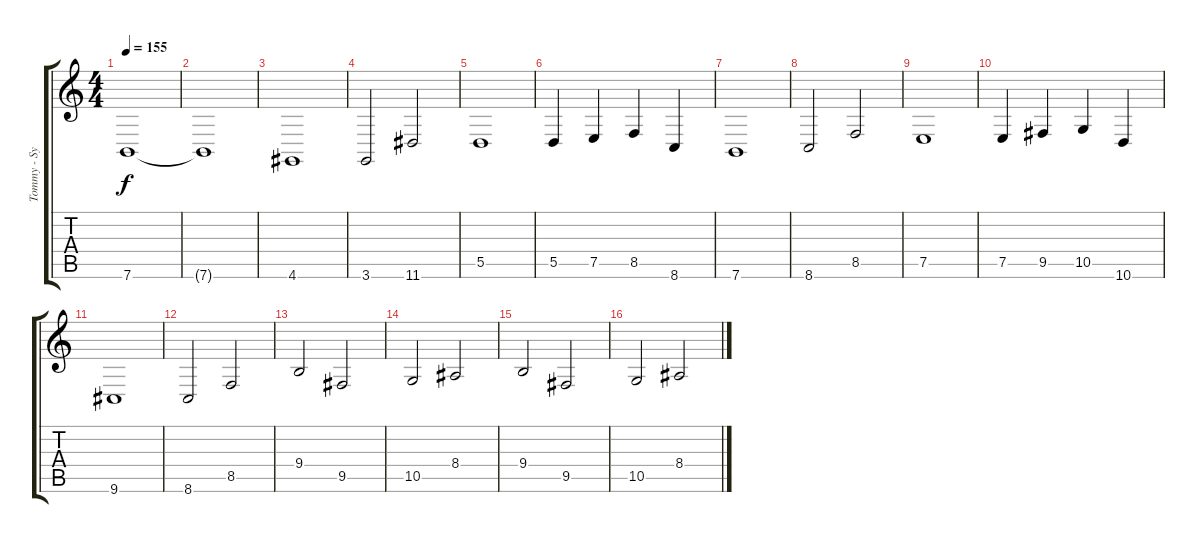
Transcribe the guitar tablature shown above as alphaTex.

\track ("Tommy - Synth" "Tommy - Sy") {instrument choiraahs}
\staff {score tabs}
\tuning (E4 B3 G3 D3 A2 E2) {hide}
\ts (4 4)
\tempo 155
\clef g2
\ks c
7.6.1{dy f} |
7.6{t}.1 |
4.6.1 |
3.6.2 11.6.2 |
5.5.1 |
5.5.4 7.5.4 8.5.4 8.6.4 |
7.6.1 |
8.6.2 8.5.2 |
7.5.1 |
7.5.4 9.5.4 10.5.4 10.6.4 |
9.6.1 |
8.6.2 8.5.2 |
9.4.2 9.5.2 |
10.5.2 8.4.2 |
9.4.2 9.5.2 |
10.5.2 8.4.2
